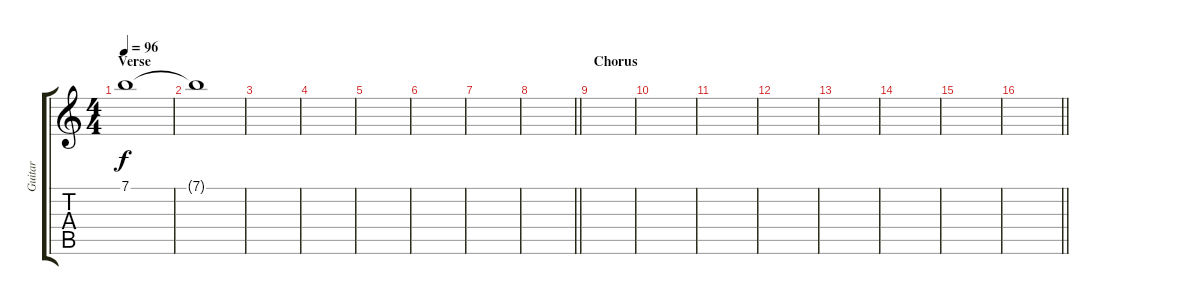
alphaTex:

\track ("Guitar" "Guitar") {instrument overdrivenguitar}
\staff {score tabs}
\tuning (E4 B3 G3 D3 A2 E2) {hide}
\ts (4 4)
\section ("" "Verse")
\tempo 96
\clef g2
\ks c
7.1{t}.1{dy f volume 0} |
7.1{t}.1 |
|
|
|
|
|
\barLineRight lightlight
|
\section ("" "Chorus")
|
|
|
|
|
|
|
\barLineRight lightlight
